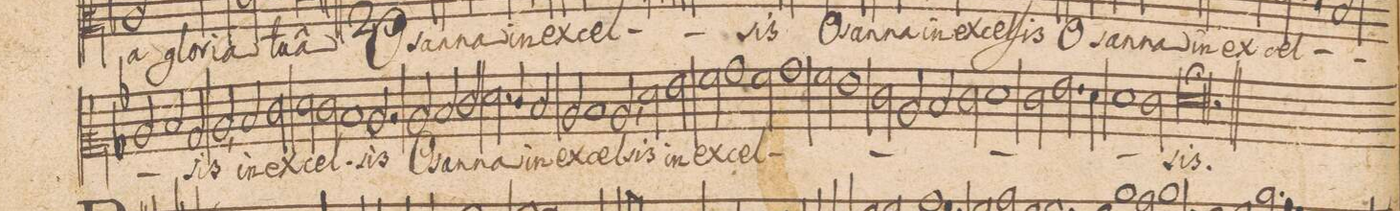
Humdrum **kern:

**kern	**text
*I"ALTVS.	*
*clefC2	*
*k[b-]	*
*met(C|)	*
*M3/2	*
2c/	.
2d/	.
2B-/	.
=81-	=81-
2c,</	-sis
2d/	in
2e\	ex-
=82-	=82-
2f\	-cel-
2e\	.
1d/	.
=83-	=83-
2c/	-sis
2r	.
=84-	=84-
2c/	O-
2d/	-san-
2e/	.
=85-	=85-
2.f\	-na
4e/	.
2d/	in
=86-	=86-
2c/	ex-
1d	-cel-
=87-	=87-
2c,</	-sis
2f\	.
2g\	in
=88-	=88-
2a\	ex-
1b-	-cel-
=89-	=89-
2a\	.
1b-	.
=90-	=90-
2a\	.
1g	.
=91-	=91-
2e\	.
2c/	.
2d/	.
=92-	=92-
2e\	.
1f	.
=93-	=93-
2e\	.
2.g\	.
4f\	.
=94-	=94-
1f	.
2e\	.
=95-	=95-
[1.fl;	-sis.
=96-	=96-
1.f_	.
=97-	=97-
0.f]	.
=98||	=98||
*M2/1	*
*met(C|)	*
*-	*-
